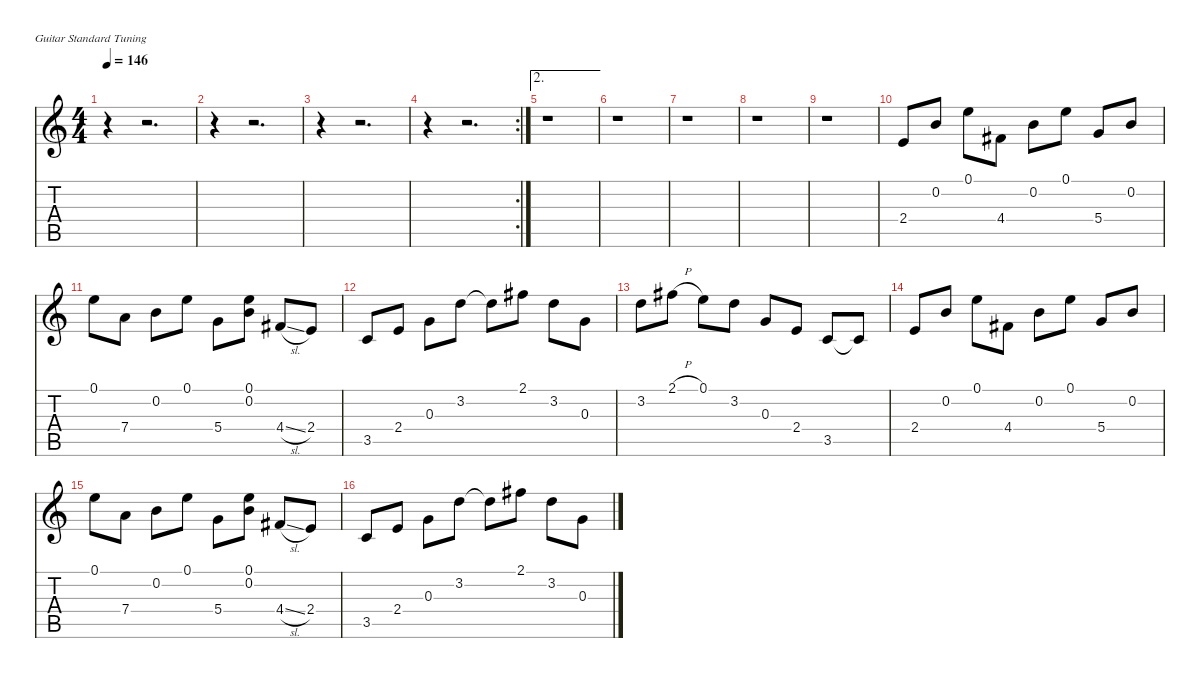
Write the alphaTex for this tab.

\defaultSystemsLayout 4
\hideDynamics
\bracketExtendMode nobrackets
\singleTrackTrackNamePolicy hidden
\multiTrackTrackNamePolicy hidden
\firstSystemTrackNameMode fullname
\firstSystemTrackNameOrientation horizontal
\otherSystemsTrackNameOrientation horizontal
\track ("Guitar 2" "od.guit.") {instrument overdrivenguitar}
\staff {score tabs}
\tuning (E4 B3 G3 D3 A2 E2)
\ts (4 4)
\tempo 146
\clef g2
\ks c
r.4{dy f beam Down} r.2{d beam Down} |
r.4{beam Down} r.2{d beam Down} |
r.4{beam Down} r.2{d beam Down} |
\rc 2
r.4{beam Down} r.2{d beam Down} |
\ae 2
r.1{beam Down} |
r.1{beam Down} |
r.1{beam Down} |
r.1{beam Down} |
r.1{beam Down} |
2.4.8{beam Up} 0.2.8{beam Up} 0.1.8{beam Down} 4.4{acc #}.8{beam Down} 0.2.8{beam Down} 0.1.8{beam Down} 5.4.8{beam Up} 0.2.8{beam Up} |
0.1.8{beam Down} 7.4.8{beam Down} 0.2.8{beam Down} 0.1.8{beam Down} 5.4.8{beam Down} (0.1 0.2).8{beam Down} 4.4{sl acc #}.8{beam Up} 2.4.8{beam Up} |
3.5.8{beam Up} 2.4.8{beam Up} 0.3.8{beam Down} 3.2.8{beam Down} 3.2{t}.8{beam Down} 2.1{acc #}.8{beam Down} 3.2.8{beam Down} 0.3.8{beam Down} |
3.2.8{beam Down} 2.1{h acc #}.8{beam Down} 0.1.8{beam Down} 3.2.8{beam Down} 0.3.8{beam Up} 2.4.8{beam Up} 3.5.8{beam Up} 3.5{t}.8{beam Up} |
2.4.8{beam Up} 0.2.8{beam Up} 0.1.8{beam Down} 4.4{acc #}.8{beam Down} 0.2.8{beam Down} 0.1.8{beam Down} 5.4.8{beam Up} 0.2.8{beam Up} |
0.1.8{beam Down} 7.4.8{beam Down} 0.2.8{beam Down} 0.1.8{beam Down} 5.4.8{beam Down} (0.1 0.2).8{beam Down} 4.4{sl acc #}.8{beam Up} 2.4.8{beam Up} |
3.5.8{beam Up} 2.4.8{beam Up} 0.3.8{beam Down} 3.2.8{beam Down} 3.2{t}.8{beam Down} 2.1{acc #}.8{beam Down} 3.2.8{beam Down} 0.3.8{beam Down}
